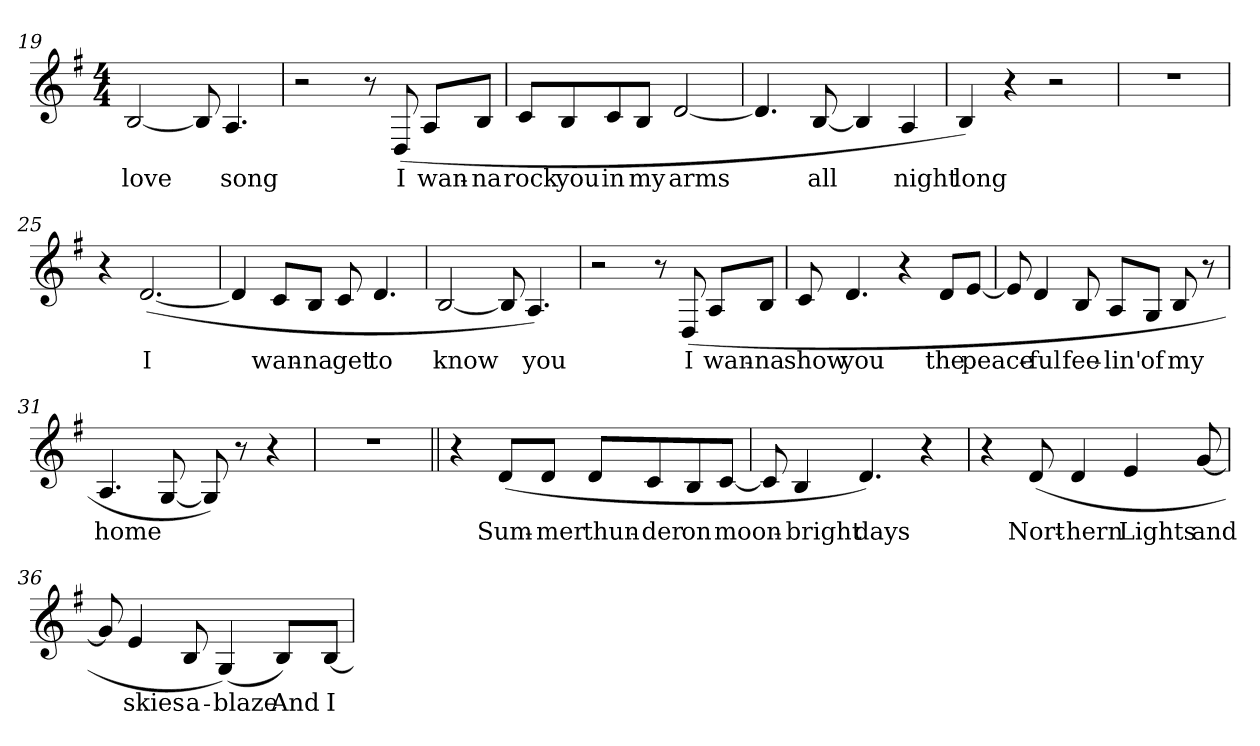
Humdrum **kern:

**kern	**text
*part1	*part1
*staff1	*staff1
*clefG2	*
*k[f#]	*
*G:	*
*M4/4	*
=19	=19
!	!LO:LY:b:color=#000000
[2Bi/	love
8Bi/]	.
!	!LO:LY:b:color=#000000
4.Ai/	song
=20	=20
2r	.
8r	.
!	!LO:LY:b:color=#000000
(8Di/	I
!	!LO:LY:b:color=#000000
8Ai/L	wan-
!	!LO:LY:b:color=#000000
8Bi/J	-na
=21	=21
!	!LO:LY:b:color=#000000
8ci/L	rock
!	!LO:LY:b:color=#000000
8Bi/	you
!	!LO:LY:b:color=#000000
8ci/	in
!	!LO:LY:b:color=#000000
8Bi/J	my
!	!LO:LY:b:color=#000000
[2di/	arms
=22	=22
4.di/]	.
!	!LO:LY:b:color=#000000
[8Bi/	all
4Bi/]	.
!	!LO:LY:b:color=#000000
4Ai/	night
!!LO:LB:g=z
=23	=23
!	!LO:LY:b:color=#000000
4Bi/)	long
4r	.
2r	.
=24	=24
1r	.
=25	=25
4r	.
!	!LO:LY:b:color=#000000
([2.di/	I
=26	=26
4di/]	.
!	!LO:LY:b:color=#000000
8ci/L	wan-
!	!LO:LY:b:color=#000000
8Bi/J	-na
!	!LO:LY:b:color=#000000
8ci/	get
!	!LO:LY:b:color=#000000
4.di/	to
=27	=27
!	!LO:LY:b:color=#000000
[2Bi/	know
8Bi/]	.
!	!LO:LY:b:color=#000000
4.Ai/)	you
=28	=28
2r	.
8r	.
!	!LO:LY:b:color=#000000
(8Di/	I
!	!LO:LY:b:color=#000000
8Ai/L	wan-
!	!LO:LY:b:color=#000000
8Bi/J	-na
!!LO:LB:g=z
=29	=29
!	!LO:LY:b:color=#000000
8ci/	show
!	!LO:LY:b:color=#000000
4.di/	you
4r	.
!	!LO:LY:b:color=#000000
8di/L	the
!	!LO:LY:b:color=#000000
[8ei/J	peace-
=30	=30
8ei/]	.
!	!LO:LY:b:color=#000000
4di/	-ful
!	!LO:LY:b:color=#000000
8Bi/	fee-
!	!LO:LY:b:color=#000000
8Ai/L	-lin'
!	!LO:LY:b:color=#000000
8Gi/J	of
!	!LO:LY:b:color=#000000
8Bi/	my
8r	.
=31	=31
!	!LO:LY:b:color=#000000
4.Ai/	home
[8Gi/	.
8Gi/])	.
8r	.
4r	.
=32	=32
1r	.
!!LO:LB:g=z
=33||	=33||
4r	.
!	!LO:LY:b:color=#000000
(8di/L	Sum-
!	!LO:LY:b:color=#000000
8di/J	-mer
!	!LO:LY:b:color=#000000
8di/L	thun-
!	!LO:LY:b:color=#000000
8ci/	-der
!	!LO:LY:b:color=#000000
8Bi/	on
!	!LO:LY:b:color=#000000
[8ci/J	moon-
=34	=34
8ci/]	.
!	!LO:LY:b:color=#000000
4Bi/	-bright
!	!LO:LY:b:color=#000000
4.di/)	days
4r	.
=35	=35
4r	.
!	!LO:LY:b:color=#000000
(8di/	Nort-
!	!LO:LY:b:color=#000000
4di/	-hern
!	!LO:LY:b:color=#000000
4ei/	Lights
!	!LO:LY:b:color=#000000
[8gi/	and
=36	=36
8gi/]	.
!	!LO:LY:b:color=#000000
4ei/	skies
!	!LO:LY:b:color=#000000
8Bi/	a-
!	!LO:LY:b:color=#000000
(4Gi/)	-blaze
!	!LO:LY:b:color=#000000
8Bi/L)	And
!	!LO:LY:b:color=#000000
[8Bi/J	I
=	=
*-	*-
